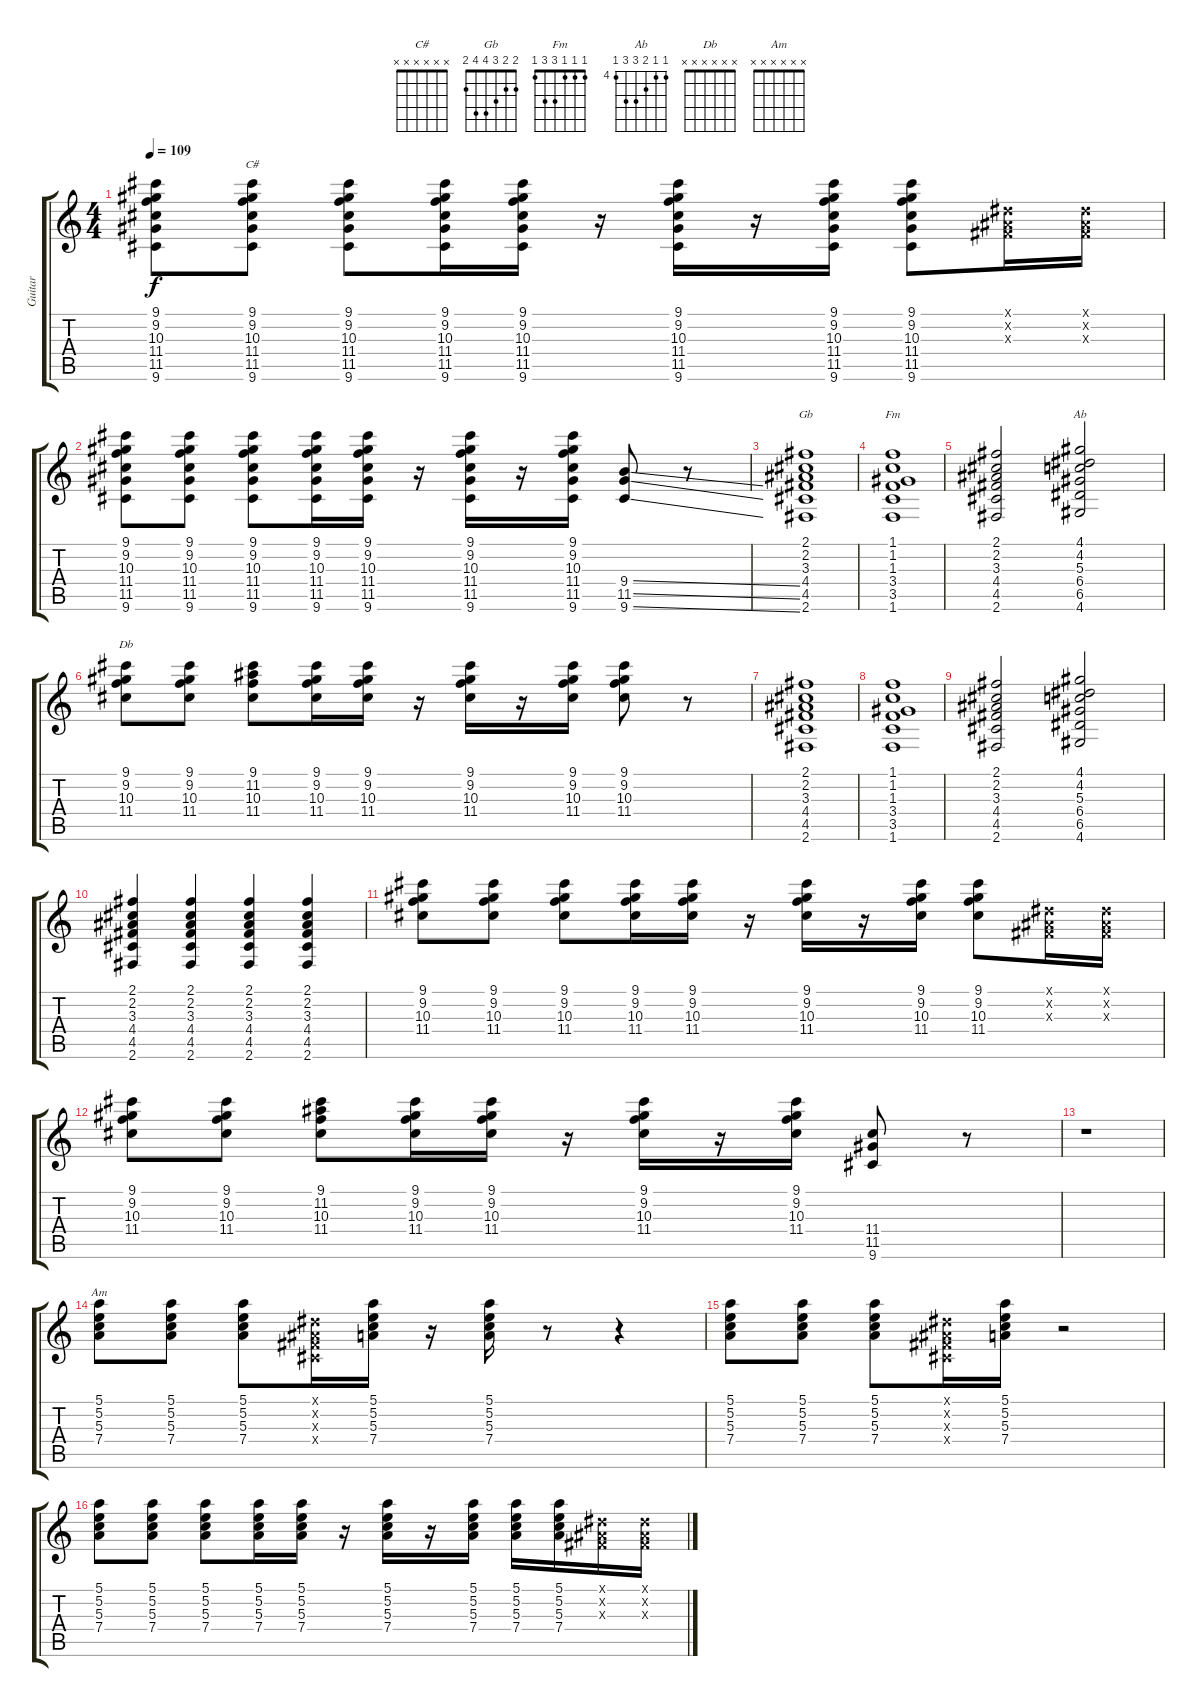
\track ("Guitar" "Guitar") {instrument acousticguitarsteel}
\staff {score tabs}
\tuning (E4 B3 G3 D3 A2 E2) {hide}
\chord ("C#" x x x x x x) {firstfret 0}
\chord ("Gb" 2 2 3 4 4 2)
\chord ("Fm" 1 1 1 3 3 1)
\chord ("Ab" 4 4 5 6 6 4) {firstfret 4}
\chord ("Db" x x x x x x) {firstfret 0}
\chord ("Am" x x x x x x) {firstfret 0}
\ts (4 4)
\tempo 109
\clef g2
\ks c
(9.1 9.2 10.3 11.4 11.5 9.6).8{dy f} (9.1 9.2 10.3 11.4 11.5 9.6).8{ch "C#"} (9.1 9.2 10.3 11.4 11.5 9.6).8 (9.1 9.2 10.3 11.4 11.5 9.6).16 (9.1 9.2 10.3 11.4 11.5 9.6).16 r.16 (9.1 9.2 10.3 11.4 11.5 9.6).16 r.16 (9.1 9.2 10.3 11.4 11.5 9.6).16 (9.1 9.2 10.3 11.4 11.5 9.6).8 (-1.1{x} -1.2{x} -1.3{x}).16 (-1.1{x} -1.2{x} -1.3{x}).16 |
(9.1 9.2 10.3 11.4 11.5 9.6).8 (9.1 9.2 10.3 11.4 11.5 9.6).8 (9.1 9.2 10.3 11.4 11.5 9.6).8 (9.1 9.2 10.3 11.4 11.5 9.6).16 (9.1 9.2 10.3 11.4 11.5 9.6).16 r.16 (9.1 9.2 10.3 11.4 11.5 9.6).16 r.16 (9.1 9.2 10.3 11.4 11.5 9.6).16 (9.4{ss} 11.5{ss} 9.6{ss}).8 r.8 |
(2.1 2.2 3.3 4.4 4.5 2.6).1{ch "Gb"} |
(1.1 1.2 1.3 3.4 3.5 1.6).1{ch "Fm"} |
(2.1 2.2 3.3 4.4 4.5 2.6).2 (4.1 4.2 5.3 6.4 6.5 4.6).2{ch "Ab"} |
(9.1 9.2 10.3 11.4).8{ch "Db"} (9.1 9.2 10.3 11.4).8 (9.1 11.2 10.3 11.4).8 (9.1 9.2 10.3 11.4).16 (9.1 9.2 10.3 11.4).16 r.16 (9.1 9.2 10.3 11.4).16 r.16 (9.1 9.2 10.3 11.4).16 (9.1 9.2 10.3 11.4).8 r.8 |
(2.1 2.2 3.3 4.4 4.5 2.6).1 |
(1.1 1.2 1.3 3.4 3.5 1.6).1 |
(2.1 2.2 3.3 4.4 4.5 2.6).2 (4.1 4.2 5.3 6.4 6.5 4.6).2 |
(2.1 2.2 3.3 4.4 4.5 2.6).4 (2.1 2.2 3.3 4.4 4.5 2.6).4 (2.1 2.2 3.3 4.4 4.5 2.6).4 (2.1 2.2 3.3 4.4 4.5 2.6).4 |
(9.1 9.2 10.3 11.4).8 (9.1 9.2 10.3 11.4).8 (9.1 9.2 10.3 11.4).8 (9.1 9.2 10.3 11.4).16 (9.1 9.2 10.3 11.4).16 r.16 (9.1 9.2 10.3 11.4).16 r.16 (9.1 9.2 10.3 11.4).16 (9.1 9.2 10.3 11.4).8 (-1.1{x} -1.2{x} -1.3{x}).16 (-1.1{x} -1.2{x} -1.3{x}).16 |
(9.1 9.2 10.3 11.4).8 (9.1 9.2 10.3 11.4).8 (9.1 11.2 10.3 11.4).8 (9.1 9.2 10.3 11.4).16 (9.1 9.2 10.3 11.4).16 r.16 (9.1 9.2 10.3 11.4).16 r.16 (9.1 9.2 10.3 11.4).16 (11.4 11.5 9.6).8 r.8 |
r.1 |
(5.1 5.2 5.3 7.4).8{ch "Am"} (5.1 5.2 5.3 7.4).8 (5.1 5.2 5.3 7.4).8 (-1.1{x} -1.2{x} -1.3{x} -1.4{x}).16 (5.1 5.2 5.3 7.4).16 r.16 (5.1 5.2 5.3 7.4).16 r.8 r.4 |
(5.1 5.2 5.3 7.4).8 (5.1 5.2 5.3 7.4).8 (5.1 5.2 5.3 7.4).8 (-1.1{x} -1.2{x} -1.3{x} -1.4{x}).16 (5.1 5.2 5.3 7.4).16 r.2 |
(5.1 5.2 5.3 7.4).8 (5.1 5.2 5.3 7.4).8 (5.1 5.2 5.3 7.4).8 (5.1 5.2 5.3 7.4).16 (5.1 5.2 5.3 7.4).16 r.16 (5.1 5.2 5.3 7.4).16 r.16 (5.1 5.2 5.3 7.4).16 (5.1 5.2 5.3 7.4).16 (5.1 5.2 5.3 7.4).16 (-1.1{x} -1.2{x} -1.3{x}).16 (-1.1{x} -1.2{x} -1.3{x}).16
